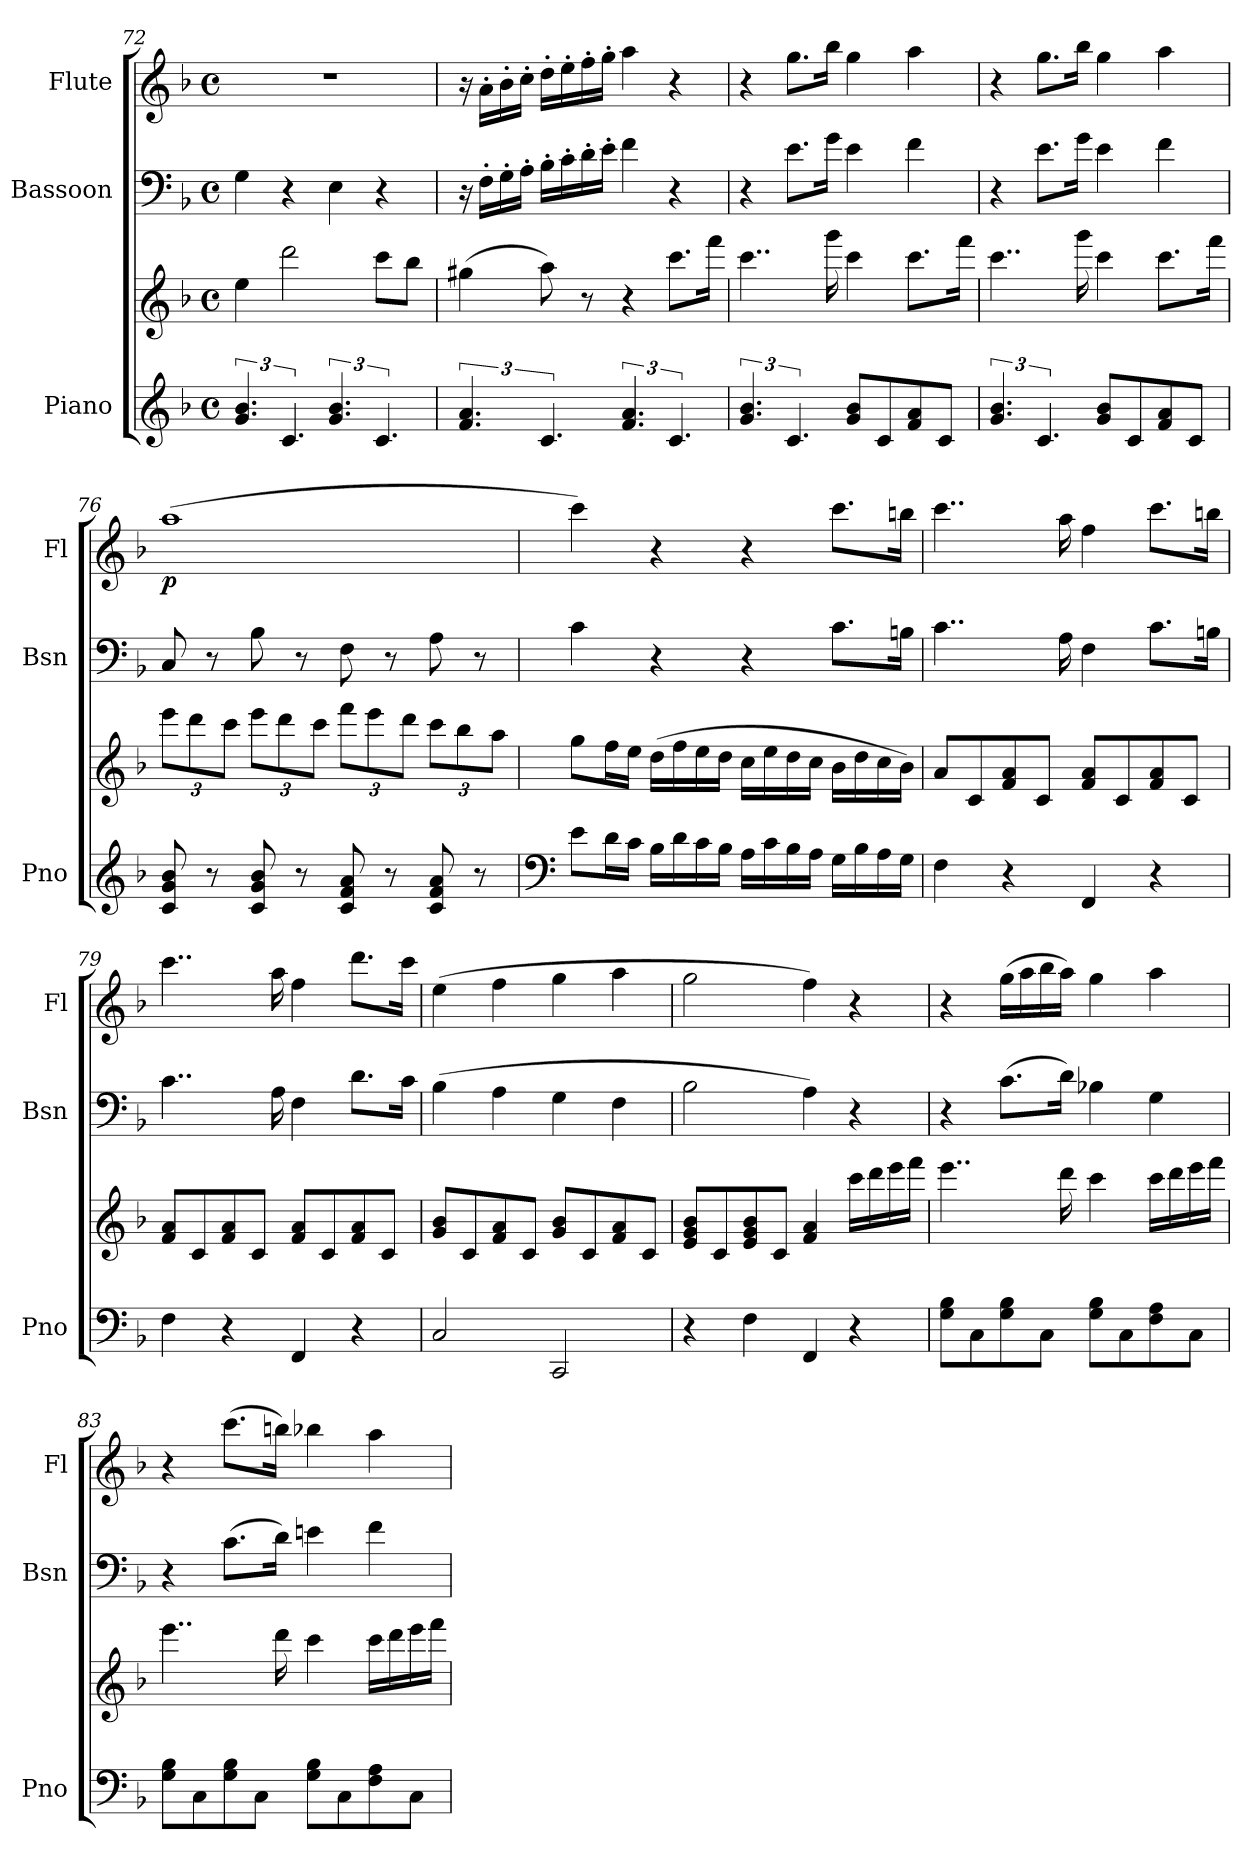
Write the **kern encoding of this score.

**kern	**kern	**kern	**kern	**dynam
*part3	*part3	*part2	*part1	*part1
*staff4	*staff3	*staff2	*staff1	*staff1
*I"Piano	*	*I"Bassoon	*I"Flute	*
*I'Pno	*	*I'Bsn	*I'Fl	*
*clefG2	*clefG2	*clefF4	*clefG2	*
*k[b-]	*k[b-]	*k[b-]	*k[b-]	*
*M4/4	*M4/4	*M4/4	*M4/4	*
*met(c)	*met(c)	*met(c)	*met(c)	*
=72	=72	=72	=72	=72
6.g/ 6.b-/	4ee\	4G\	1r	.
6.c/	2ddd\	4r	.	.
6.g/ 6.b-/	.	4E\	.	.
6.c/	8ccc\L	4r	.	.
.	8bb-\J	.	.	.
=73	=73	=73	=73	=73
6.f/ 6.a/	(>4gg#X\	16r	16r	.
.	.	16F'\LL	16a'\LL	.
.	.	16G'\	16b-'\	.
.	.	16A'\JJ	16cc'\JJ	.
6.c/	8aa\)	16B-'\LL	16dd'\LL	.
.	.	16c'\	16ee'\	.
.	8r	16d'\	16ff'\	.
.	.	16e'\JJ	16gg'\JJ	.
6.f/ 6.a/	4r	4f\	4aa\	.
6.c/	8.ccc\L	4r	4r	.
.	16fff\Jk	.	.	.
!!LO:LB:g=z
=74	=74	=74	=74	=74
6.g/ 6.b-/	4..ccc\	4r	4r	.
6.c/	.	8.e\L	8.gg\L	.
.	16ggg\	16g\Jk	16bb-\Jk	.
8g/ 8b-/L	4ccc\	4e\	4gg\	.
8c/	.	.	.	.
8f/ 8a/	8.ccc\L	4f\	4aa\	.
8c/J	.	.	.	.
.	16fff\Jk	.	.	.
=75	=75	=75	=75	=75
6.g/ 6.b-/	4..ccc\	4r	4r	.
6.c/	.	8.e\L	8.gg\L	.
.	16ggg\	16g\Jk	16bb-\Jk	.
8g/ 8b-/L	4ccc\	4e\	4gg\	.
8c/	.	.	.	.
8f/ 8a/	8.ccc\L	4f\	4aa\	.
8c/J	.	.	.	.
.	16fff\Jk	.	.	.
=76	=76	=76	=76	=76
*	*Xbrackettup	*	*	*
!	!	!	!	!LO:DY:b
8c/ 8g/ 8b-/	12eee\L	8C/	(>1aa	p
.	12ddd\	.	.	.
8r	.	8r	.	.
.	12ccc\J	.	.	.
8c/ 8g/ 8b-/	12eee\L	8B-\	.	.
.	12ddd\	.	.	.
8r	.	8r	.	.
.	12ccc\J	.	.	.
8c/ 8f/ 8a/	12fff\L	8F\	.	.
.	12eee\	.	.	.
8r	.	8r	.	.
.	12ddd\J	.	.	.
8c/ 8f/ 8a/	12ccc\L	8A\	.	.
.	12bb-\	.	.	.
8r	.	8r	.	.
.	12aa\J	.	.	.
=77	=77	=77	=77	=77
*clefF4	*	*	*	*
8e\L	8gg\L	4c\	4ccc\)	.
16d\L	16ff\L	.	.	.
16c\JJ	16ee\JJ	.	.	.
16B-\LL	(>16dd\LL	4r	4r	.
16d\	16ff\	.	.	.
16c\	16ee\	.	.	.
16B-\JJ	16dd\JJ	.	.	.
16A\LL	16cc\LL	4r	4r	.
16c\	16ee\	.	.	.
16B-\	16dd\	.	.	.
16A\JJ	16cc\JJ	.	.	.
16G\LL	16b-\LL	8.c\L	8.ccc\L	.
16B-\	16dd\	.	.	.
16A\	16cc\	.	.	.
16G\JJ	16b-\JJ)	16Bn\Jk	16bbn\Jk	.
!!LO:LB:g=z
=78	=78	=78	=78	=78
4F\	8a/L	4..c\	4..ccc\	.
.	8c/	.	.	.
4r	8f/ 8a/	.	.	.
.	8c/J	.	.	.
.	.	16A\	16aa\	.
4FF/	8f/ 8a/L	4F\	4ff\	.
.	8c/	.	.	.
4r	8f/ 8a/	8.c\L	8.ccc\L	.
.	8c/J	.	.	.
.	.	16Bn\Jk	16bbn\Jk	.
=79	=79	=79	=79	=79
4F\	8f/ 8a/L	4..c\	4..ccc\	.
.	8c/	.	.	.
4r	8f/ 8a/	.	.	.
.	8c/J	.	.	.
.	.	16A\	16aa\	.
4FF/	8f/ 8a/L	4F\	4ff\	.
.	8c/	.	.	.
4r	8f/ 8a/	8.d\L	8.ddd\L	.
.	8c/J	.	.	.
.	.	16c\Jk	16ccc\Jk	.
=80	=80	=80	=80	=80
2C/	8g/ 8b-/L	(>4B-\	(>4ee\	.
.	8c/	.	.	.
.	8f/ 8a/	4A\	4ff\	.
.	8c/J	.	.	.
2CC/	8g/ 8b-/L	4G\	4gg\	.
.	8c/	.	.	.
.	8f/ 8a/	4F\	4aa\	.
.	8c/J	.	.	.
=81	=81	=81	=81	=81
4r	8e/ 8g/ 8b-/L	2B-\	2gg\	.
.	8c/	.	.	.
4F\	8e/ 8g/ 8b-/	.	.	.
.	8c/J	.	.	.
4FF/	4f/ 4a/	4A\)	4ff\)	.
4r	16ccc\LL	4r	4r	.
.	16ddd\	.	.	.
.	16eee\	.	.	.
.	16fff\JJ	.	.	.
!!LO:PB:g=z
=82	=82	=82	=82	=82
8G\ 8B-\L	4..eee\	4r	4r	.
8C\	.	.	.	.
8G\ 8B-\	.	(>8.c\L	(>16gg\LL	.
.	.	.	16aa\	.
8C\J	.	.	16bb-\	.
.	16ddd\	16d\Jk)	16aa\JJ)	.
8G\ 8B-\L	4ccc\	4B-X\	4gg\	.
8C\	.	.	.	.
8F\ 8A\	16ccc\LL	4G\	4aa\	.
.	16ddd\	.	.	.
8C\J	16eee\	.	.	.
.	16fff\JJ	.	.	.
=83	=83	=83	=83	=83
8G\ 8B-\L	4..eee\	4r	4r	.
8C\	.	.	.	.
8G\ 8B-\	.	(>8.c\L	(>8.ccc\L	.
8C\J	.	.	.	.
.	16ddd\	16d\Jk)	16bbn\Jk)	.
8G\ 8B-\L	4ccc\	4en\	4bb-X\	.
8C\	.	.	.	.
8F\ 8A\	16ccc\LL	4f\	4aa\	.
.	16ddd\	.	.	.
8C\J	16eee\	.	.	.
.	16fff\JJ	.	.	.
=	=	=	=	=
*-	*-	*-	*-	*-
